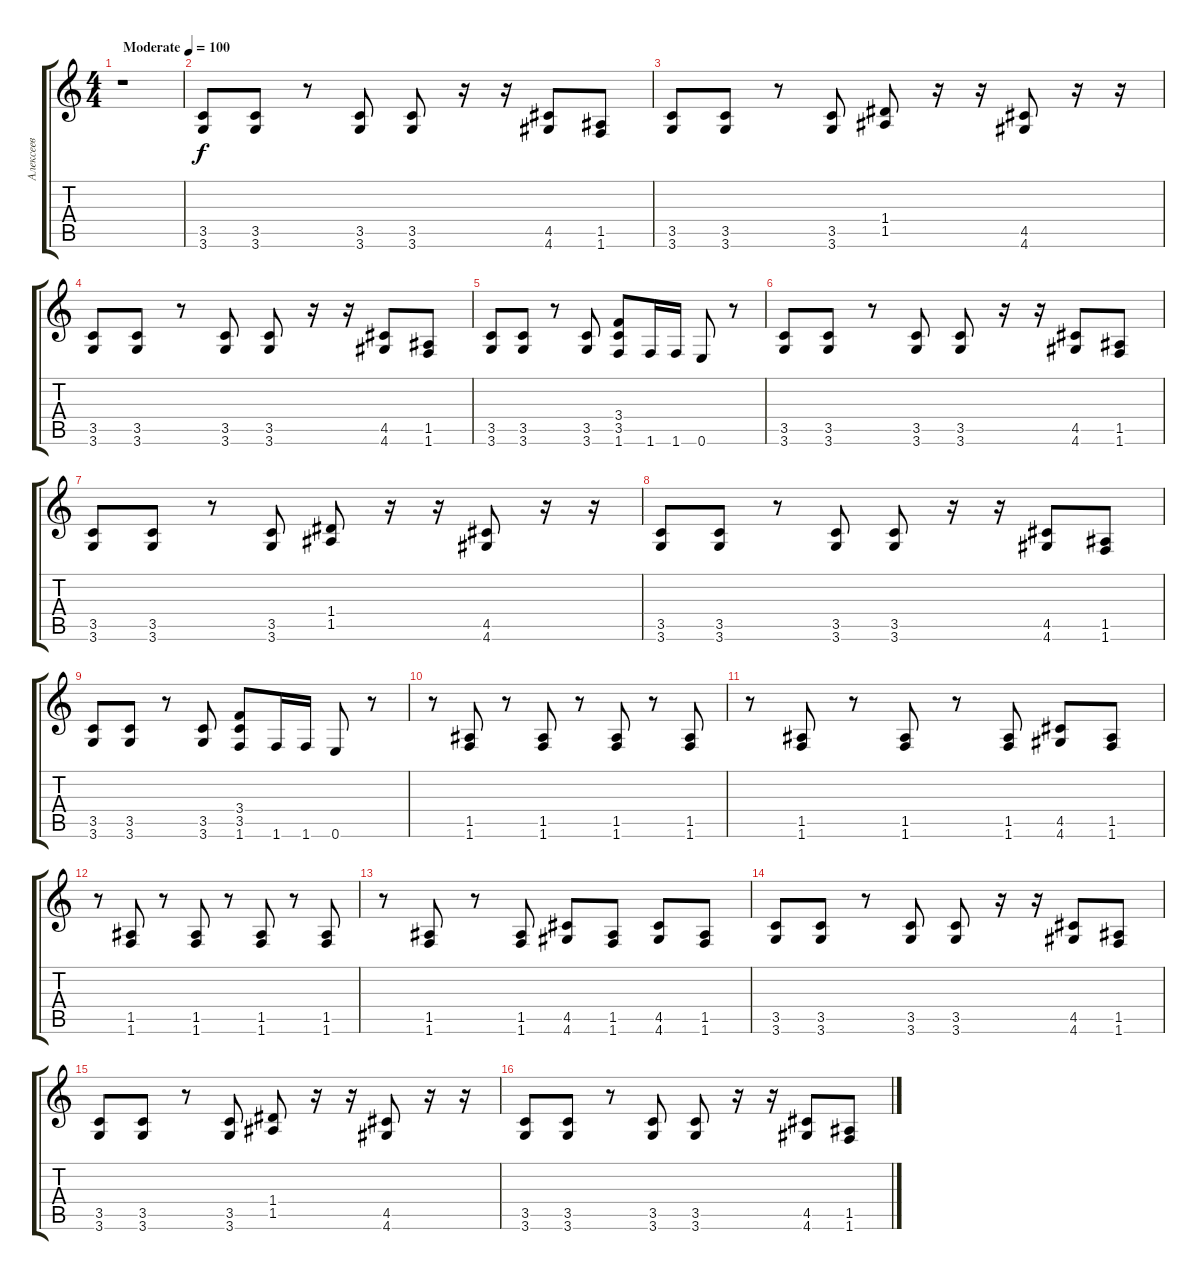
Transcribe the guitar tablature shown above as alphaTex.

\track ("Алексеев" "Алексеев") {instrument distortionguitar}
\staff {score tabs}
\tuning (E4 B3 G3 D3 A2 E2) {hide}
\ts (4 4)
\tempo (100 "Moderate")
\clef g2
\ks c
r.1{dy f instrument distortionguitar} |
(3.5 3.6).8 (3.5 3.6).8 r.8 (3.5 3.6).8 (3.5 3.6).8 r.16 r.16 (4.5 4.6).8 (1.5 1.6).8 |
(3.5 3.6).8 (3.5 3.6).8 r.8 (3.5 3.6).8 (1.4 1.5).8 r.16 r.16 (4.5 4.6).8 r.16 r.16 |
(3.5 3.6).8 (3.5 3.6).8 r.8 (3.5 3.6).8 (3.5 3.6).8 r.16 r.16 (4.5 4.6).8 (1.5 1.6).8 |
(3.5 3.6).8 (3.5 3.6).8 r.8 (3.5 3.6).8 (3.4 3.5 1.6).8 1.6.16 1.6.16 0.6.8 r.8 |
(3.5 3.6).8 (3.5 3.6).8 r.8 (3.5 3.6).8 (3.5 3.6).8 r.16 r.16 (4.5 4.6).8 (1.5 1.6).8 |
(3.5 3.6).8 (3.5 3.6).8 r.8 (3.5 3.6).8 (1.4 1.5).8 r.16 r.16 (4.5 4.6).8 r.16 r.16 |
(3.5 3.6).8 (3.5 3.6).8 r.8 (3.5 3.6).8 (3.5 3.6).8 r.16 r.16 (4.5 4.6).8 (1.5 1.6).8 |
(3.5 3.6).8 (3.5 3.6).8 r.8 (3.5 3.6).8 (3.4 3.5 1.6).8 1.6.16 1.6.16 0.6.8 r.8 |
r.8 (1.5 1.6).8 r.8 (1.5 1.6).8 r.8 (1.5 1.6).8 r.8 (1.5 1.6).8 |
r.8 (1.5 1.6).8 r.8 (1.5 1.6).8 r.8 (1.5 1.6).8 (4.5 4.6).8 (1.5 1.6).8 |
r.8 (1.5 1.6).8 r.8 (1.5 1.6).8 r.8 (1.5 1.6).8 r.8 (1.5 1.6).8 |
r.8 (1.5 1.6).8 r.8 (1.5 1.6).8 (4.5 4.6).8 (1.5 1.6).8 (4.5 4.6).8 (1.5 1.6).8 |
(3.5 3.6).8 (3.5 3.6).8 r.8 (3.5 3.6).8 (3.5 3.6).8 r.16 r.16 (4.5 4.6).8 (1.5 1.6).8 |
(3.5 3.6).8 (3.5 3.6).8 r.8 (3.5 3.6).8 (1.4 1.5).8 r.16 r.16 (4.5 4.6).8 r.16 r.16 |
(3.5 3.6).8 (3.5 3.6).8 r.8 (3.5 3.6).8 (3.5 3.6).8 r.16 r.16 (4.5 4.6).8 (1.5 1.6).8
